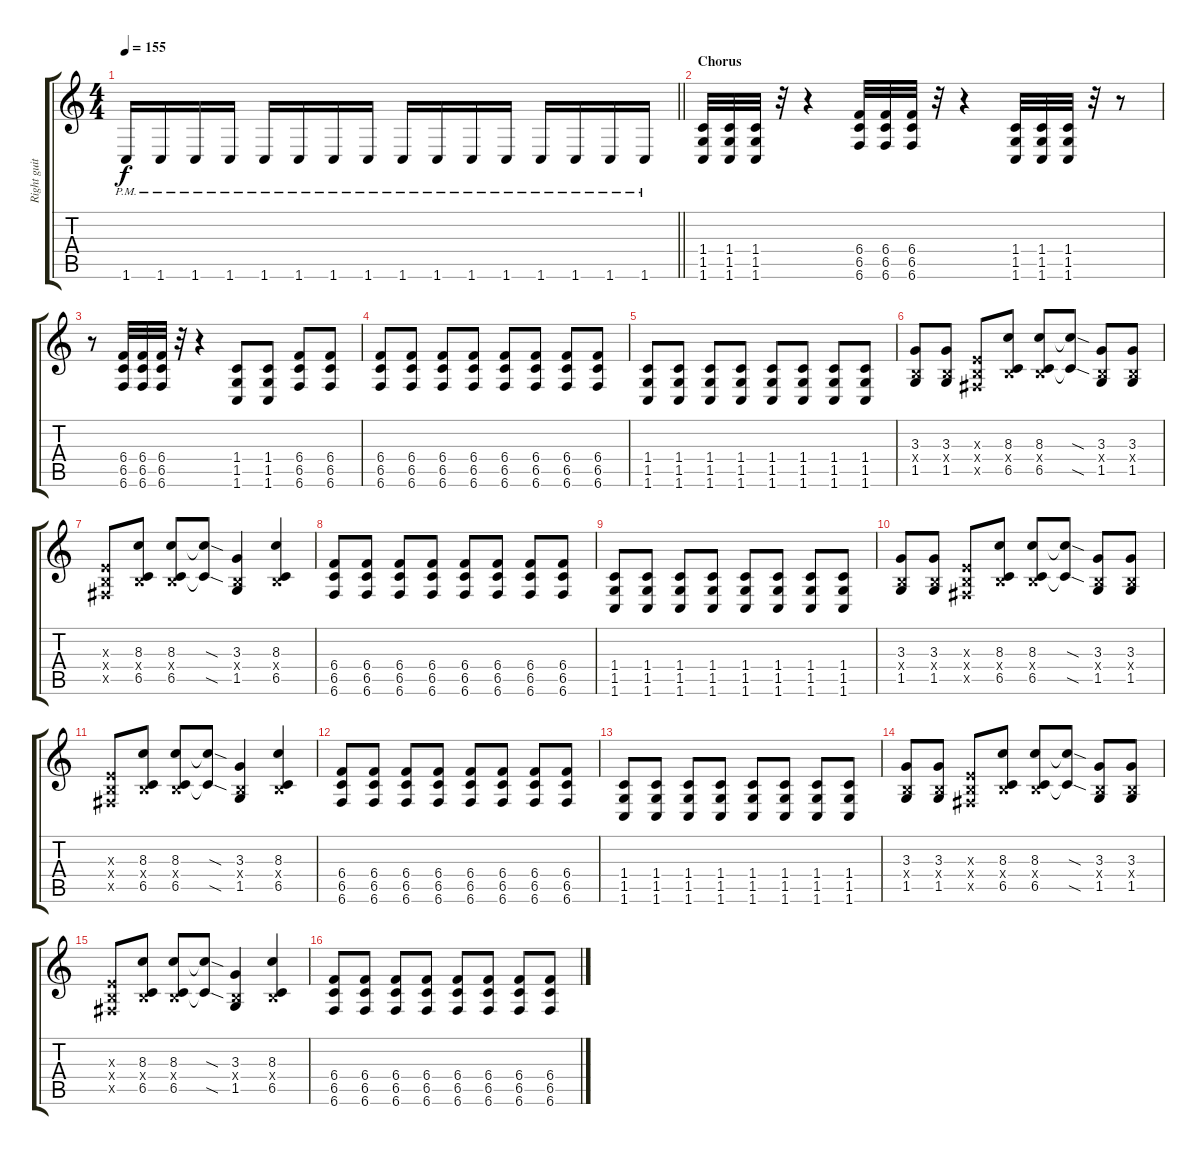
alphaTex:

\track ("Right guitar" "Right guit") {instrument overdrivenguitar}
\staff {score tabs}
\tuning (Db4 Ab3 E3 B2 Gb2 B1) {hide}
\ts (4 4)
\tempo 155
\clef g2
\barLineRight lightlight
\ks c
1.6{pm}.16{dy f} 1.6{pm}.16 1.6{pm}.16 1.6{pm}.16 1.6{pm}.16 1.6{pm}.16 1.6{pm}.16 1.6{pm}.16 1.6{pm}.16 1.6{pm}.16 1.6{pm}.16 1.6{pm}.16 1.6{pm}.16 1.6{pm}.16 1.6{pm}.16 1.6{pm}.16 |
\section ("" "Chorus")
(1.4 1.5 1.6).32 (1.4 1.5 1.6).32 (1.4 1.5 1.6).32 r.32 r.4 (6.4 6.5 6.6).32 (6.4 6.5 6.6).32 (6.4 6.5 6.6).32 r.32 r.4 (1.4 1.5 1.6).32 (1.4 1.5 1.6).32 (1.4 1.5 1.6).32 r.32 r.8 |
r.8 (6.4 6.5 6.6).32 (6.4 6.5 6.6).32 (6.4 6.5 6.6).32 r.32 r.4 (1.4 1.5 1.6).8 (1.4 1.5 1.6).8 (6.4 6.5 6.6).8 (6.4 6.5 6.6).8 |
(6.4 6.5 6.6).8 (6.4 6.5 6.6).8 (6.4 6.5 6.6).8 (6.4 6.5 6.6).8 (6.4 6.5 6.6).8 (6.4 6.5 6.6).8 (6.4 6.5 6.6).8 (6.4 6.5 6.6).8 |
(1.4 1.5 1.6).8 (1.4 1.5 1.6).8 (1.4 1.5 1.6).8 (1.4 1.5 1.6).8 (1.4 1.5 1.6).8 (1.4 1.5 1.6).8 (1.4 1.5 1.6).8 (1.4 1.5 1.6).8 |
(3.3 0.4{x} 1.5).8 (3.3 0.4{x} 1.5).8 (0.3{x} 0.4{x} 0.5{x}).8 (8.3 0.4{x} 6.5).8 (8.3 0.4{x} 6.5).8 (8.3{sod t} 6.5{sod t}).8 (3.3 0.4{x} 1.5).8 (3.3 0.4{x} 1.5).8 |
(0.3{x} 0.4{x} 0.5{x}).8 (8.3 0.4{x} 6.5).8 (8.3 0.4{x} 6.5).8 (8.3{sod t} 6.5{sod t}).8 (3.3 0.4{x} 1.5).4 (8.3 0.4{x} 6.5).4 |
(6.4 6.5 6.6).8 (6.4 6.5 6.6).8 (6.4 6.5 6.6).8 (6.4 6.5 6.6).8 (6.4 6.5 6.6).8 (6.4 6.5 6.6).8 (6.4 6.5 6.6).8 (6.4 6.5 6.6).8 |
(1.4 1.5 1.6).8 (1.4 1.5 1.6).8 (1.4 1.5 1.6).8 (1.4 1.5 1.6).8 (1.4 1.5 1.6).8 (1.4 1.5 1.6).8 (1.4 1.5 1.6).8 (1.4 1.5 1.6).8 |
(3.3 0.4{x} 1.5).8 (3.3 0.4{x} 1.5).8 (0.3{x} 0.4{x} 0.5{x}).8 (8.3 0.4{x} 6.5).8 (8.3 0.4{x} 6.5).8 (8.3{sod t} 6.5{sod t}).8 (3.3 0.4{x} 1.5).8 (3.3 0.4{x} 1.5).8 |
(0.3{x} 0.4{x} 0.5{x}).8 (8.3 0.4{x} 6.5).8 (8.3 0.4{x} 6.5).8 (8.3{sod t} 6.5{sod t}).8 (3.3 0.4{x} 1.5).4 (8.3 0.4{x} 6.5).4 |
(6.4 6.5 6.6).8 (6.4 6.5 6.6).8 (6.4 6.5 6.6).8 (6.4 6.5 6.6).8 (6.4 6.5 6.6).8 (6.4 6.5 6.6).8 (6.4 6.5 6.6).8 (6.4 6.5 6.6).8 |
(1.4 1.5 1.6).8 (1.4 1.5 1.6).8 (1.4 1.5 1.6).8 (1.4 1.5 1.6).8 (1.4 1.5 1.6).8 (1.4 1.5 1.6).8 (1.4 1.5 1.6).8 (1.4 1.5 1.6).8 |
(3.3 0.4{x} 1.5).8 (3.3 0.4{x} 1.5).8 (0.3{x} 0.4{x} 0.5{x}).8 (8.3 0.4{x} 6.5).8 (8.3 0.4{x} 6.5).8 (8.3{sod t} 6.5{sod t}).8 (3.3 0.4{x} 1.5).8 (3.3 0.4{x} 1.5).8 |
(0.3{x} 0.4{x} 0.5{x}).8 (8.3 0.4{x} 6.5).8 (8.3 0.4{x} 6.5).8 (8.3{sod t} 6.5{sod t}).8 (3.3 0.4{x} 1.5).4 (8.3 0.4{x} 6.5).4 |
(6.4 6.5 6.6).8 (6.4 6.5 6.6).8 (6.4 6.5 6.6).8 (6.4 6.5 6.6).8 (6.4 6.5 6.6).8 (6.4 6.5 6.6).8 (6.4 6.5 6.6).8 (6.4 6.5 6.6).8
